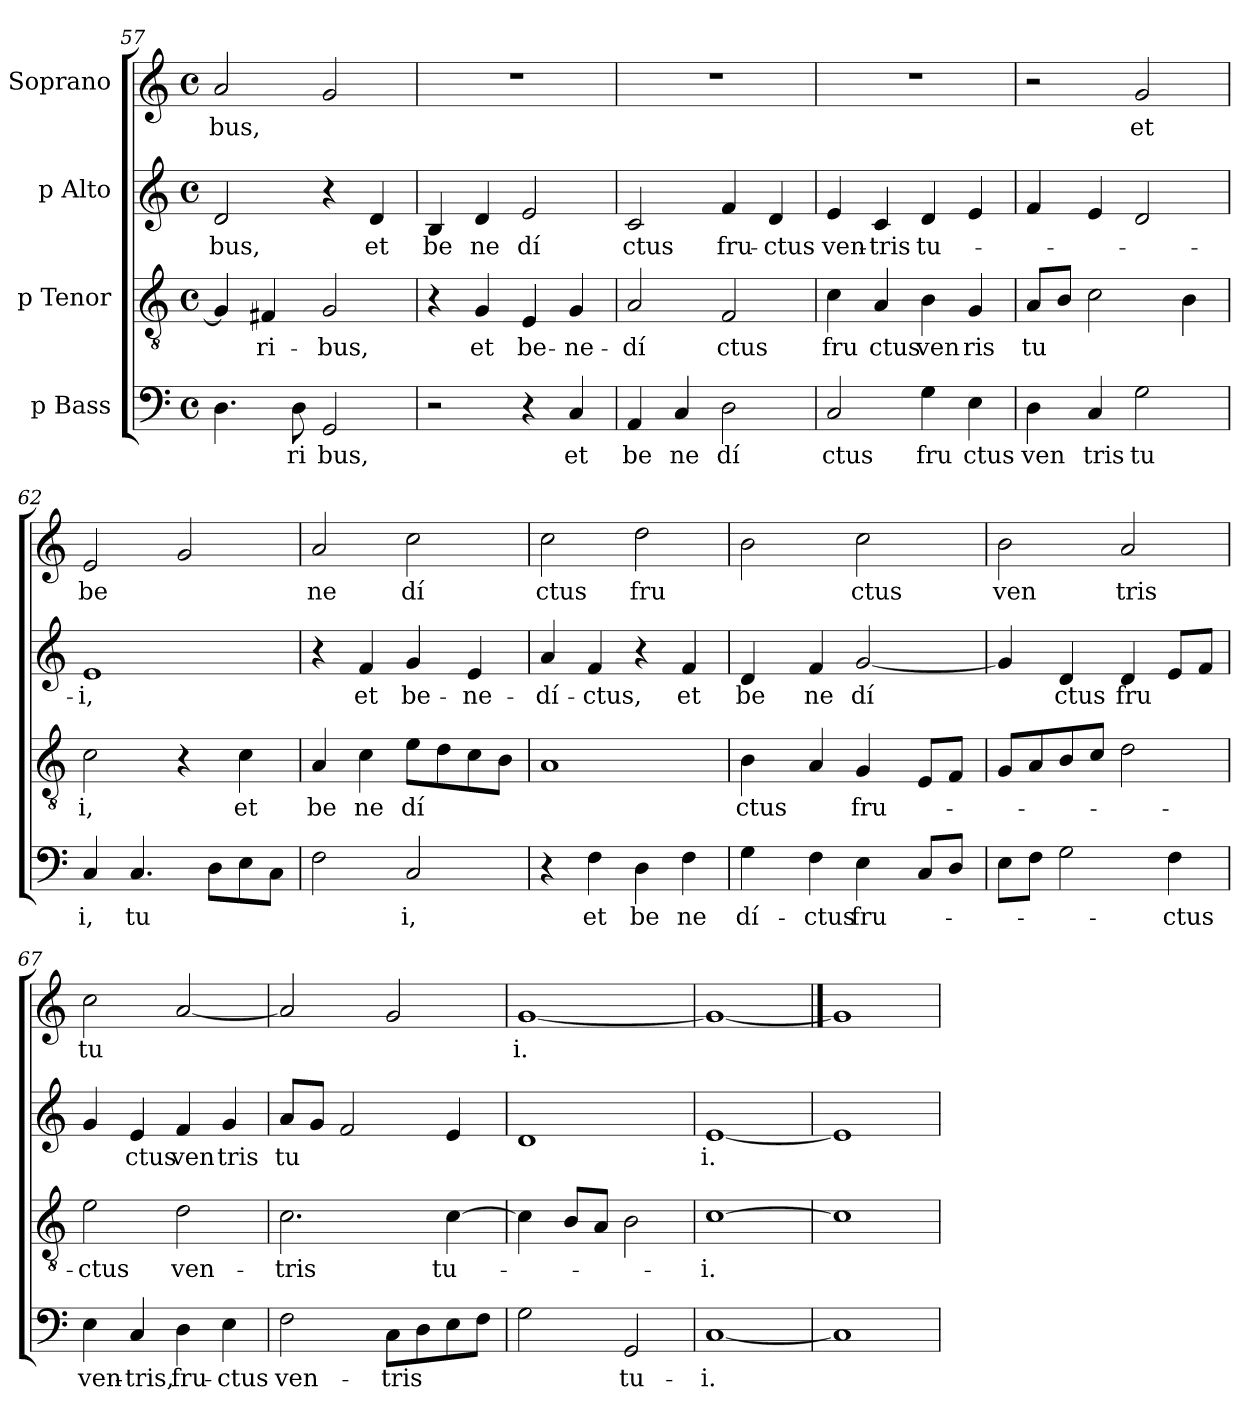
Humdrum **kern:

**kern	**text	**kern	**text	**kern	**text	**kern	**text
*part4	*part4	*part3	*part3	*part2	*part2	*part1	*part1
*staff4	*staff4	*staff3	*staff3	*staff2	*staff2	*staff1	*staff1
*I"p Bass	*	*I"p Tenor	*	*I"p Alto	*	*I"Soprano	*
*clefF4	*	*clefGv2	*	*clefG2	*	*clefG2	*
*M4/4	*	*M4/4	*	*M4/4	*	*M4/4	*
*met(c)	*	*met(c)	*	*met(c)	*	*met(c)	*
=57	=57	=57	=57	=57	=57	=57	=57
!	!	!	!	!	!LO:LY:b:cj	!	!LO:LY:b
4.D\	.	4G/]	.	2d/	bus,	2a/	-bus,
!	!	!	!LO:LY:b:cj	!	!	!	!
.	.	4F#X/	-ri-	.	.	.	.
!	!LO:LY:b:cj	!	!	!	!	!	!
8D\	ri	.	.	.	.	.	.
!	!LO:LY:b:cj	!	!LO:LY:b:cj	!	!	!	!
2GG/	bus,	2G/	-bus,	4r	.	2g/	.
!	!	!	!	!	!LO:LY:b:cj	!	!
.	.	.	.	4d/	et	.	.
=58	=58	=58	=58	=58	=58	=58	=58
!	!	!	!	!	!LO:LY:b:cj	!	!
2r	.	4r	.	4B/	be	1r	.
!	!	!	!LO:LY:b:cj	!	!LO:LY:b:cj	!	!
.	.	4G/	et	4d/	ne	.	.
!	!	!	!LO:LY:b:cj	!	!LO:LY:b:cj	!	!
4r	.	4E/	be-	2e/	dí	.	.
!	!LO:LY:b:cj	!	!LO:LY:b:cj	!	!	!	!
4C/	et	4G/	-ne-	.	.	.	.
!!LO:LB:g=z
=59	=59	=59	=59	=59	=59	=59	=59
!	!LO:LY:b:cj	!	!LO:LY:b:cj	!	!LO:LY:b:cj	!	!
4AA/	be	2A/	-dí	2c/	ctus	1r	.
!	!LO:LY:b:cj	!	!	!	!	!	!
4C/	ne	.	.	.	.	.	.
!	!LO:LY:b:cj	!	!LO:LY:b:cj	!	!LO:LY:b:cj	!	!
2D\	dí	2F/	ctus	4f/	fru-	.	.
!	!	!	!	!	!LO:LY:b:cj	!	!
.	.	.	.	4d/	-ctus	.	.
=60	=60	=60	=60	=60	=60	=60	=60
!	!LO:LY:b:cj	!	!LO:LY:b:cj	!	!LO:LY:b:cj	!	!
2C/	ctus	4c\	fru	4e/	ven-	1r	.
!	!	!	!LO:LY:b:cj	!	!LO:LY:b:cj	!	!
.	.	4A/	ctus	4c/	-tris	.	.
!	!LO:LY:b:cj	!	!LO:LY:b:cj	!	!LO:LY:b:cj	!	!
4G\	fru	4B\	ven	4d/	tu-	.	.
!	!LO:LY:b:cj	!	!LO:LY:b:cj	!	!	!	!
4E\	ctus	4G/	ris	4e/	.	.	.
=61	=61	=61	=61	=61	=61	=61	=61
!	!LO:LY:b:cj	!	!LO:LY:b:cj	!	!	!	!
4D\	ven	8A/L	tu	4f/	.	2r	.
.	.	8B/J	.	.	.	.	.
!	!LO:LY:b:cj	!	!	!	!	!	!
4C/	tris	2c\	.	4e/	.	.	.
!	!LO:LY:b:cj	!	!	!	!	!	!LO:LY:b:cj
2G\	tu	.	.	2d/	.	2g/	et
.	.	4B\	.	.	.	.	.
=62	=62	=62	=62	=62	=62	=62	=62
!	!LO:LY:b:cj	!	!LO:LY:b:cj	!	!LO:LY:b:cj	!	!LO:LY:b:cj
4C/	i,	2c\	i,	1e	-i,	2e/	be
!	!LO:LY:b:cj	!	!	!	!	!	!
4.C/	tu	.	.	.	.	.	.
.	.	4r	.	.	.	2g/	.
8D\L	.	.	.	.	.	.	.
!	!	!	!LO:LY:b:cj	!	!	!	!
8E\	.	4c\	et	.	.	.	.
8C\J	.	.	.	.	.	.	.
=63	=63	=63	=63	=63	=63	=63	=63
!	!	!	!LO:LY:b:cj	!	!	!	!LO:LY:b:cj
2F\	.	4A/	be	4r	.	2a/	ne
!	!	!	!LO:LY:b:cj	!	!LO:LY:b:cj	!	!
.	.	4c\	ne	4f/	et	.	.
!	!LO:LY:b:cj	!	!LO:LY:b:cj	!	!LO:LY:b:cj	!	!LO:LY:b:cj
2C/	i,	8e\L	dí	4g/	be-	2cc\	dí
.	.	8d\	.	.	.	.	.
!	!	!	!	!	!LO:LY:b:cj	!	!
.	.	8c\	.	4e/	-ne-	.	.
.	.	8B\J	.	.	.	.	.
=64	=64	=64	=64	=64	=64	=64	=64
!	!	!	!	!	!LO:LY:b:cj	!	!LO:LY:b:cj
4r	.	1A	.	4a/	-dí-	2cc\	ctus
!	!LO:LY:b:cj	!	!	!	!LO:LY:b:cj	!	!
4F\	et	.	.	4f/	-ctus,	.	.
!	!LO:LY:b:cj	!	!	!	!	!	!LO:LY:b
4D\	be	.	.	4r	.	2dd\	fru
!	!LO:LY:b:cj	!	!	!	!LO:LY:b:cj	!	!
4F\	ne	.	.	4f/	et	.	.
!!LO:LB:g=z
=65	=65	=65	=65	=65	=65	=65	=65
!	!LO:LY:b:cj	!	!LO:LY:b	!	!LO:LY:b:cj	!	!
*	*	*	*	*	*	*^	*
4G\	dí-	4B\	ctus	4d/	be	2b\	8ryy	.
.	.	.	.	.	.	.	64ryy	.
.	.	.	.	.	.	.	2ryy	.
!	!LO:LY:b:cj	!	!	!	!LO:LY:b:cj	!	!	!
4F\	-ctus	4A/	.	4f/	ne	.	.	.
!	!LO:LY:b	!	!LO:LY:b	!	!LO:LY:b:cj	!	!	!LO:LY:b:cj
4E\	fru-	4G/	fru-	[<2g/	dí	2cc\	.	ctus
.	.	.	.	.	.	.	4ryy	.
8C/L	.	8E/L	.	.	.	.	.	.
8D/J	.	8F/J	.	.	.	.	.	.
.	.	.	.	.	.	.	16..ryy	.
=66	=66	=66	=66	=66	=66	=66	=66	=66
!	!	!	!	!	!	!	!	!LO:LY:b:cj
*	*	*	*	*	*	*v	*v	*
8E\L	.	8G/L	.	4g/]	.	2b\	ven
8F\J	.	8A/	.	.	.	.	.
!	!	!	!	!	!LO:LY:b:cj	!	!
2G\	.	8B/	.	4d/	ctus	.	.
.	.	8c/J	.	.	.	.	.
!	!	!	!	!	!LO:LY:b	!	!LO:LY:b:cj
.	.	2d\	.	4d/	fru	2a/	tris
!	!LO:LY:b:cj	!	!	!	!	!	!
4F\	-ctus	.	.	8e/L	.	.	.
.	.	.	.	8f/J	.	.	.
=67	=67	=67	=67	=67	=67	=67	=67
!	!LO:LY:b:cj	!	!LO:LY:b:cj	!	!	!	!LO:LY:b:cj
4E\	ven-	2e\	-ctus	4g/	.	2cc\	tu
!	!LO:LY:b:cj	!	!	!	!LO:LY:b:cj	!	!
4C/	-tris,	.	.	4e/	ctus	.	.
!	!LO:LY:b:cj	!	!LO:LY:b:cj	!	!LO:LY:b:cj	!	!
4D\	fru-	2d\	ven-	4f/	ven	[<2a/	.
!	!LO:LY:b:cj	!	!	!	!LO:LY:b:cj	!	!
4E\	-ctus	.	.	4g/	tris	.	.
=68	=68	=68	=68	=68	=68	=68	=68
!	!LO:LY:b:cj	!	!LO:LY:b:cj	!	!LO:LY:b:cj	!	!
2F\	ven-	2.c\	-tris	8a/L	tu	2a/]	.
.	.	.	.	8g/J	.	.	.
.	.	.	.	2f/	.	.	.
!	!LO:LY:b	!	!	!	!	!	!
8C\L	-tris	.	.	.	.	2g/	.
8D\	.	.	.	.	.	.	.
!	!	!	!LO:LY:b:cj	!	!	!	!
8E\	.	[>4c\	tu-	4e/	.	.	.
8F\J	.	.	.	.	.	.	.
=69	=69	=69	=69	=69	=69	=69	=69
!	!	!	!	!	!	!	!LO:LY:b:cj
2G\	.	4c\]	.	1d	.	[<1g	i.
.	.	8B/L	.	.	.	.	.
.	.	8A/J	.	.	.	.	.
!	!LO:LY:b:cj	!	!	!	!	!	!
2GG/	tu-	2B\	.	.	.	.	.
=70	=70	=70	=70	=70	=70	=70	=70
!	!LO:LY:b	!	!LO:LY:b	!	!LO:LY:b	!	!
[1C	-i.	[1c	-i.	[1e	i.	1g_	.
=71	==71	=71	==71	=71	==71	==71	==71
1C]	.	1c]	.	1e]	.	1g]	.
=	=	=	=	=	=	=	=
*-	*-	*-	*-	*-	*-	*-	*-
